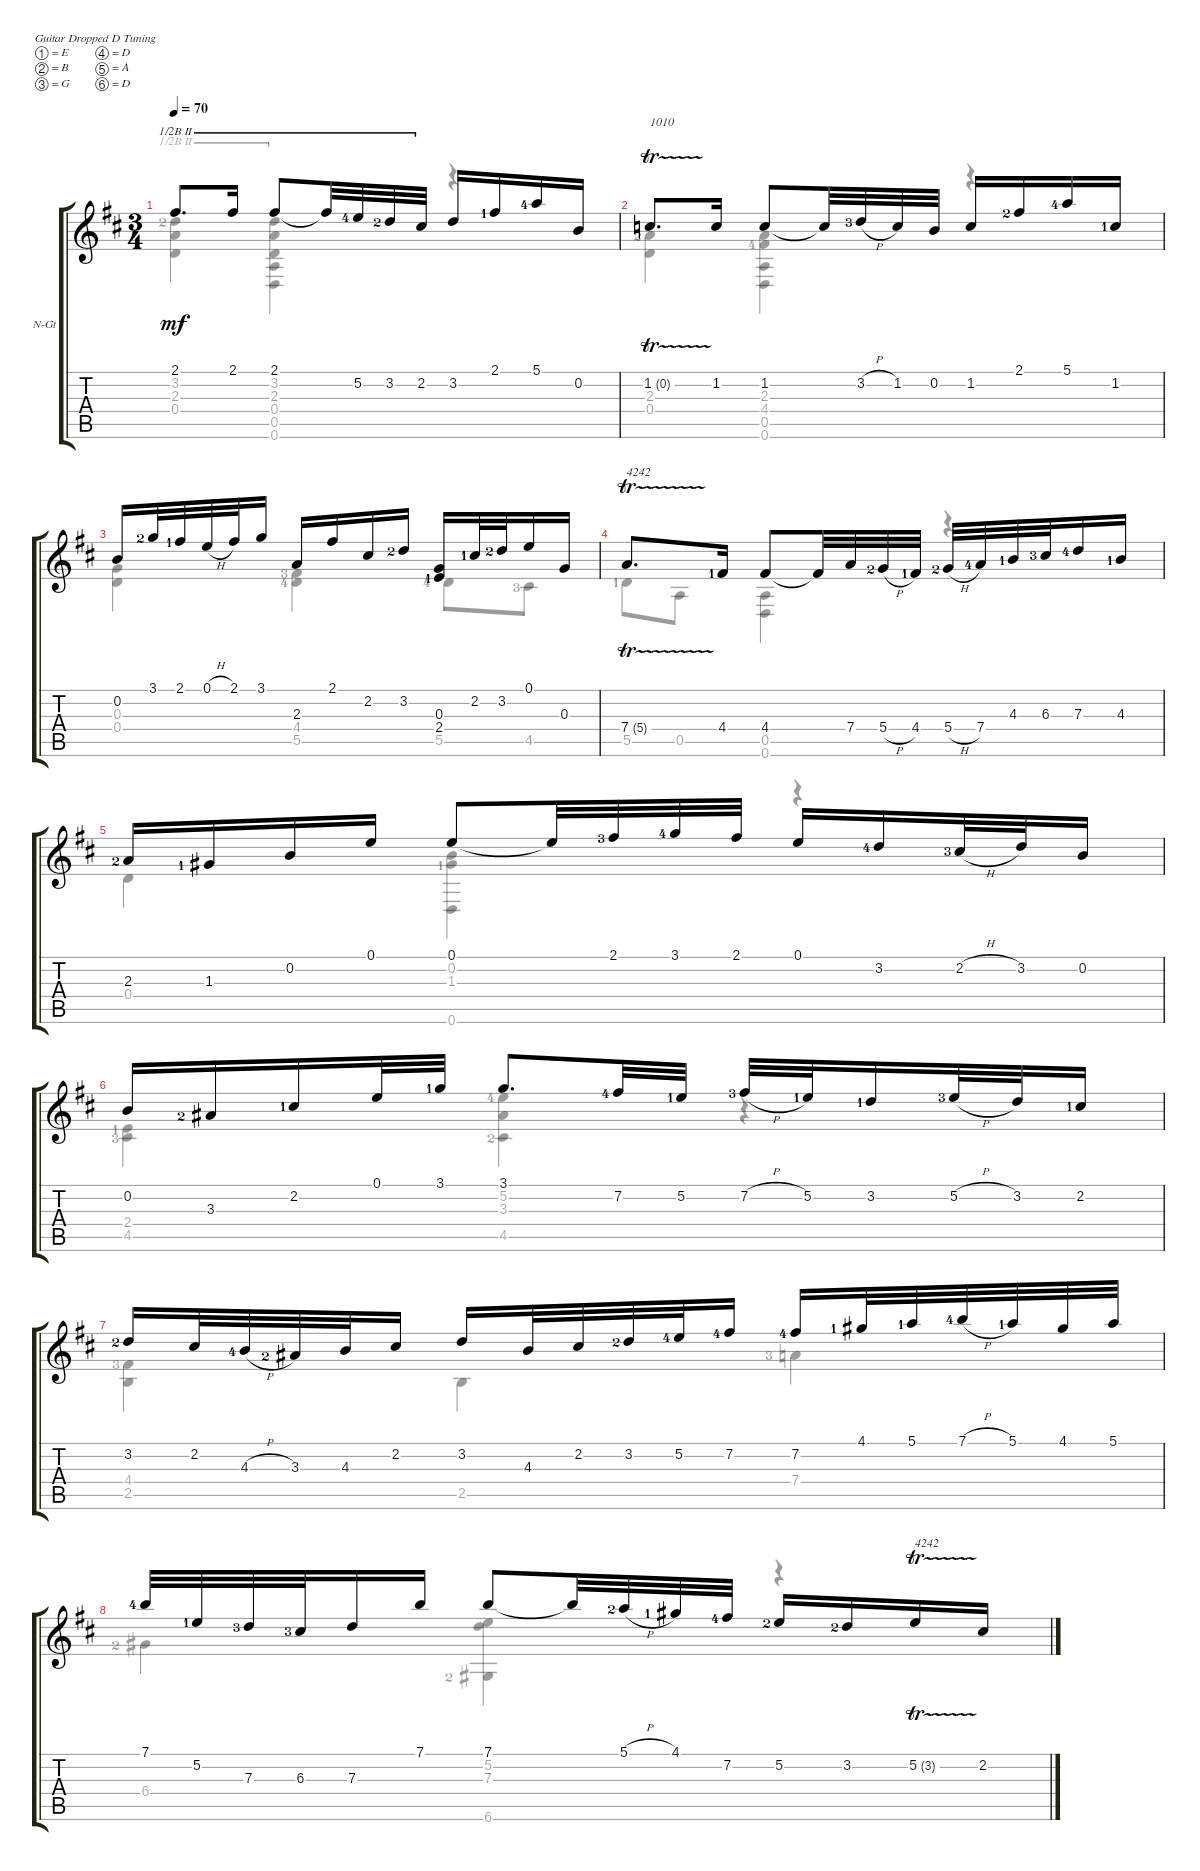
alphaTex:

\defaultSystemsLayout 4
\bracketExtendMode groupsimilarinstruments
\firstSystemTrackNameOrientation horizontal
\otherSystemsTrackNameOrientation horizontal
\track ("Nylon Guitar" "N-Gt") {instrument acousticguitarnylon}
\staff {score tabs}
\tuning (E4 B3 G3 D3 A2 D2)
\voice
\ts (3 4)
\tempo 70
\clef g2
\scale
0.553741
\ks d
2.1.8{d dy mf instrument acousticguitarnylon barre (2 half)} 2.1.16{barre (2 half)} 2.1.8{barre (2 half)} 2.1{t}.32{barre (2 half)} 5.2{lf 5}.32{barre (2 half)} 3.2{lf 3}.32{barre (2 half)} 2.2.32{barre (2 half)} 3.2.16 2.1{lf 2}.16 5.1{lf 5}.16 0.2.16 |
\scale
0.446259 1.2{tr (0 16)}.8{d txt "1010"} 1.2.16 1.2.8 1.2{t}.32 3.2{h lf 4}.32 1.2.32 0.2.32 1.2.16 2.1{lf 3}.16 5.1{lf 5}.16 1.2{lf 2}.16 |
\scale
0.5 0.2.16 3.1{lf 3}.32 2.1{lf 2}.32 0.1{h}.32 2.1.32 3.1.16 2.3.16 2.1.16 2.2.16 3.2{lf 3}.16 (0.3 2.4{lf 2}).16 2.2{lf 2}.32 3.2{lf 3}.32 0.1.16 0.3.16 |
\scale
0.5 7.4{tr (5 16)}.8{d txt "4242"} 4.4{lf 2}.16 4.4.8 4.4{t}.32 7.4.32 5.4{h lf 3}.32 4.4{lf 2}.32 5.4{h lf 3}.32 7.4{lf 5}.32 4.3{lf 2}.32 6.3{lf 4}.32 7.3{lf 5}.16 4.3{lf 2}.16 |
\scale
0.5 2.3{lf 3}.16 1.3{lf 2}.16 0.2.16 0.1.16 0.1.8 0.1{t}.32 2.1{lf 4}.32 3.1{lf 5}.32 2.1.32 0.1.16 3.2{lf 5}.16 2.2{h lf 4}.32 3.2.32 0.2.16 |
\scale
0.5 0.2.16 3.3{lf 3}.16 2.2{lf 2}.16 0.1.32 3.1{lf 2}.32 3.1.8{d} 7.2{lf 5}.32 5.2{lf 2}.32 7.2{h lf 4}.32 5.2{lf 2}.32 3.2{lf 2}.16 5.2{h lf 4}.32 3.2.32 2.2{lf 2}.16 |
\scale
0.493428 3.2{lf 3}.16 2.2.32 4.3{h lf 5}.32 3.3{lf 3}.32 4.3.32 2.2.16 3.2.16 4.3.32 2.2.32 3.2{lf 3}.32 5.2{lf 5}.32 7.2{lf 5}.16 7.2{lf 5}.16 4.1{lf 2}.32 5.1{lf 2}.32 7.1{h lf 5}.32 5.1{lf 2}.32 4.1.32 5.1.32 |
\scale
0.506572 7.1{lf 5}.32 5.2{lf 2}.32 7.3{lf 4}.32 6.3{lf 4}.32 7.3.16 7.1.16 7.1.8 7.1{t}.32 5.1{h lf 3}.32 4.1{lf 2}.32 7.2{lf 5}.32 5.2{lf 3}.16 3.2{lf 3}.16 5.2{tr (3 16)}.16{txt "4242"} 2.2.16
\voice
\clef g2
\ottava regular
\simile none
\scale
0.553741
\ks d
(3.2{lf 3} 2.3 0.4).4{dy mf barre (2 half)} (3.2 2.3 0.4 0.5 0.6).4{barre (2 half)} r.4 |
\scale
0.446259 (2.3{lf 3} 0.4).4 (2.3 4.4{lf 5} 0.5 0.6).4 r.4 |
\scale
0.5 (0.3 0.4).4 (4.4{lf 4} 5.5{lf 5}).4 5.5{lf 5}.8 4.5{lf 4}.8 |
\scale
0.5 5.5{lf 2}.8 0.5.8 (0.5 0.6).4 r.4 |
\scale
0.5 0.4.4 (0.2 1.3{lf 2} 0.6).4 r.4 |
\scale
0.5 (4.5{lf 4} 2.4{lf 2}).4 (5.2{lf 5} 3.3 4.5{lf 3}).4 r.4 |
\scale
0.493428 (2.5 4.4{lf 4}).4 2.5.4 7.4{lf 4}.4 |
\scale
0.506572 6.4{lf 3}.4 (6.6{lf 3} 7.3 5.2).4 r.4
